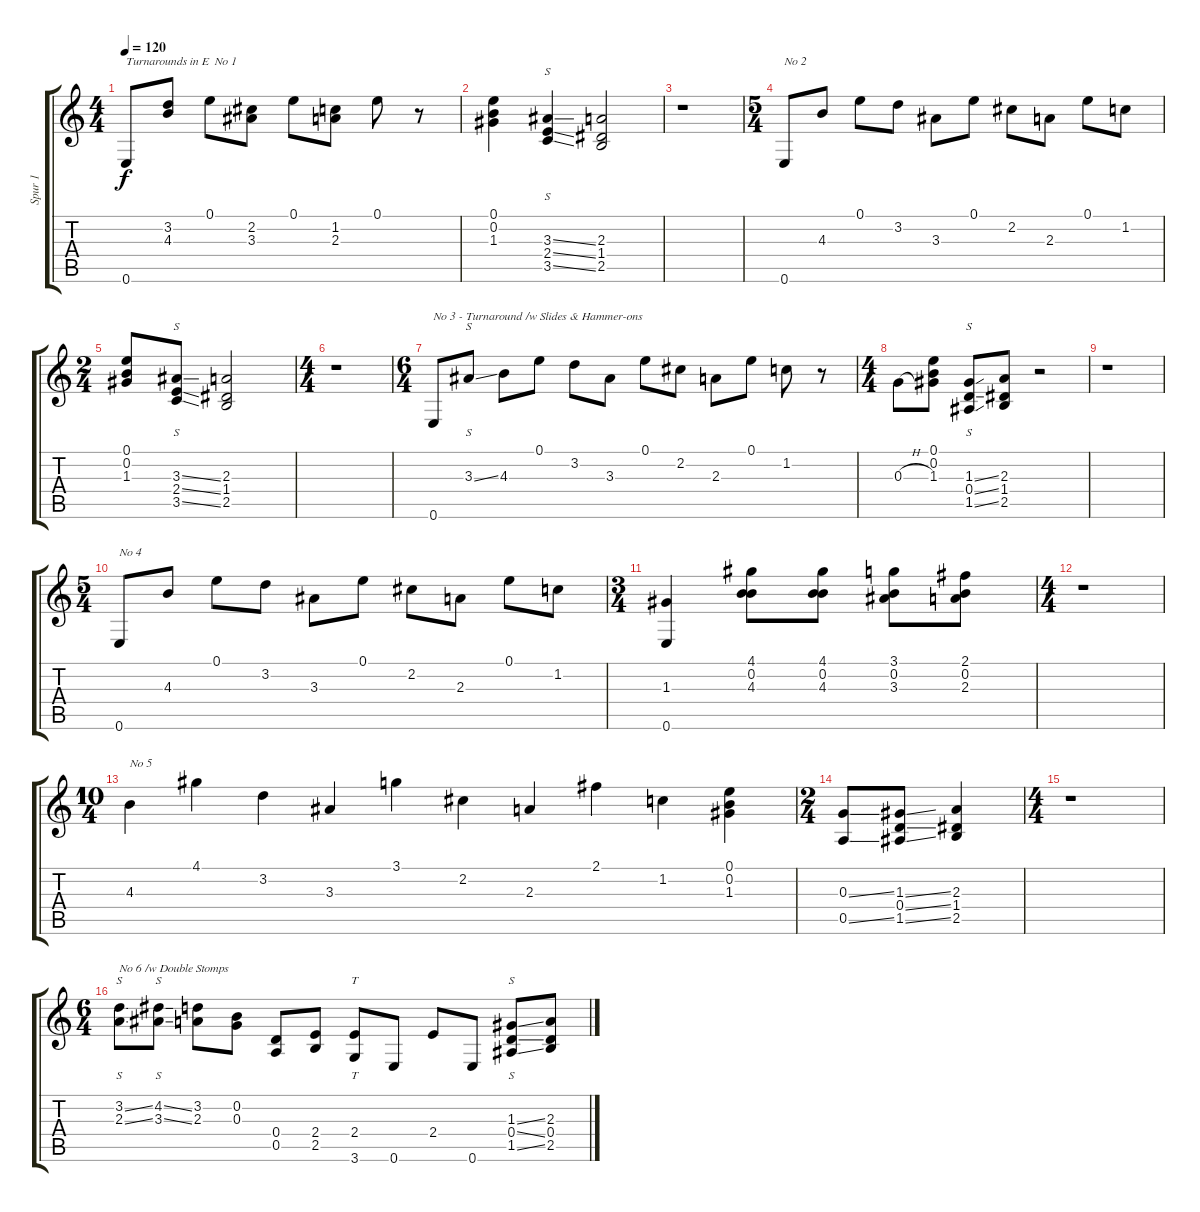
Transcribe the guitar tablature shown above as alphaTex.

\track ("Spur 1" "Spur 1") {instrument acousticguitarnylon}
\staff {score tabs}
\tuning (E4 B3 G3 D3 A2 E2) {hide}
\ts (4 4)
\tempo 120
\clef g2
\ks c
0.6.8{txt "Turnarounds in E  No 1" dy f instrument acousticguitarnylon} (3.2 4.3).8 0.1.8 (2.2 3.3).8 0.1.8 (1.2 2.3).8 0.1.8 r.8 |
(0.1 0.2 1.3).4 (3.3{ss} 2.4{ss} 3.5{ss}).4{s} (2.3 1.4 2.5).2 |
r.1 |
\ts (5 4)
0.6.8{txt "No 2"} 4.3.8 0.1.8 3.2.8 3.3.8 0.1.8 2.2.8 2.3.8 0.1.8 1.2.8 |
\ts (2 4)
(0.1 0.2 1.3).8 (3.3{ss} 2.4{ss} 3.5{ss}).8{s} (2.3 1.4 2.5).2 |
\ts (4 4)
r.1 |
\ts (6 4)
0.6.8{txt "No 3 - Turnaround /w Slides & Hammer-ons"} 3.3{ss}.8{s} 4.3.8 0.1.8 3.2.8 3.3.8 0.1.8 2.2.8 2.3.8 0.1.8 1.2.8 r.8 |
\ts (4 4)
0.3{h}.8 (0.1 0.2 1.3).8 (1.3{ss} 0.4{ss} 1.5{ss}).8{s} (2.3 1.4 2.5).8 r.2 |
r.1 |
\ts (5 4)
0.6.8{txt "No 4"} 4.3.8 0.1.8 3.2.8 3.3.8 0.1.8 2.2.8 2.3.8 0.1.8 1.2.8 |
\ts (3 4)
(1.3 0.6).4 (4.1 0.2 4.3).8 (4.1 0.2 4.3).8 (3.1 0.2 3.3).8 (2.1 0.2 2.3).8 |
\ts (4 4)
r.1 |
\ts (10 4)
4.3.4{txt "No 5"} 4.1.4 3.2.4 3.3.4 3.1.4 2.2.4 2.3.4 2.1.4 1.2.4 (0.1 0.2 1.3).4 |
\ts (2 4)
(0.3{ss} 0.5{ss}).8 (1.3{ss} 0.4{ss} 1.5{ss}).8 (2.3 1.4 2.5).4 |
\ts (4 4)
r.1 |
\ts (6 4)
(3.2{ss} 2.3{ss}).8{s txt "No 6 /w Double Stomps"} (4.2{ss} 3.3{ss}).8{s} (3.2 2.3).8 (0.2 0.3).8 (0.4 0.5).8 (2.4 2.5).8 (2.4 3.6).8{tt} 0.6.8 2.4.8 0.6.8 (1.3{ss} 0.4{ss} 1.5{ss}).8{s} (2.3 0.4 2.5).8
